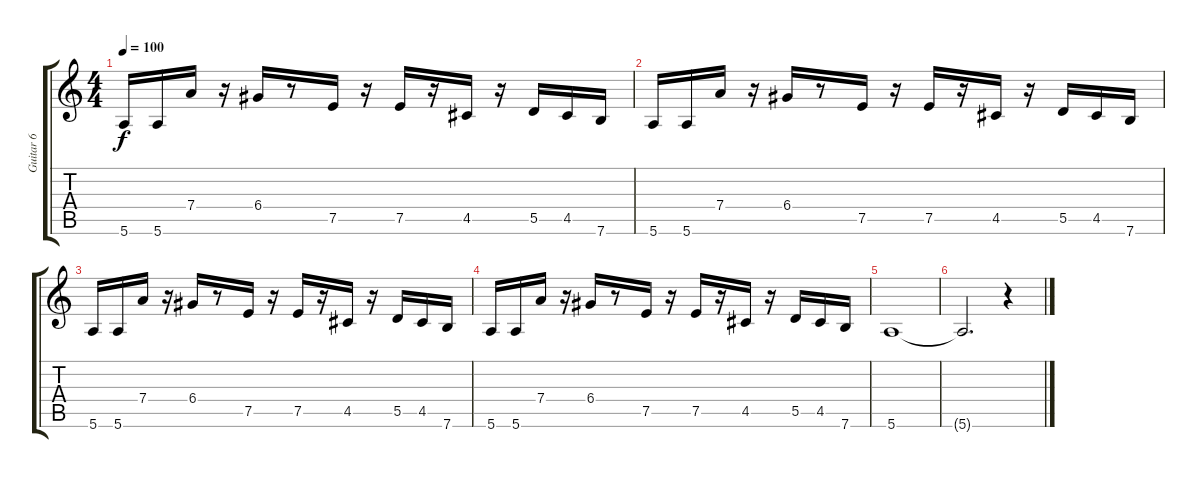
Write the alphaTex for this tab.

\track ("Guitar 6" "Guitar 6") {instrument distortionguitar}
\staff {score tabs}
\tuning (E4 B3 G3 D3 A2 E2) {hide}
\ts (4 4)
\tempo 100
\clef g2
\ks c
5.6.16{dy f} 5.6.16 7.4.16 r.16 6.4.16 r.8 7.5.16 r.16 7.5.16 r.16 4.5.16 r.16 5.5.16 4.5.16 7.6.16 |
5.6.16 5.6.16 7.4.16 r.16 6.4.16 r.8 7.5.16 r.16 7.5.16 r.16 4.5.16 r.16 5.5.16 4.5.16 7.6.16 |
5.6.16 5.6.16 7.4.16 r.16 6.4.16 r.8 7.5.16 r.16 7.5.16 r.16 4.5.16 r.16 5.5.16 4.5.16 7.6.16 |
5.6.16 5.6.16 7.4.16 r.16 6.4.16 r.8 7.5.16 r.16 7.5.16 r.16 4.5.16 r.16 5.5.16 4.5.16 7.6.16 |
5.6.1 |
5.6{t}.2{d} r.4
